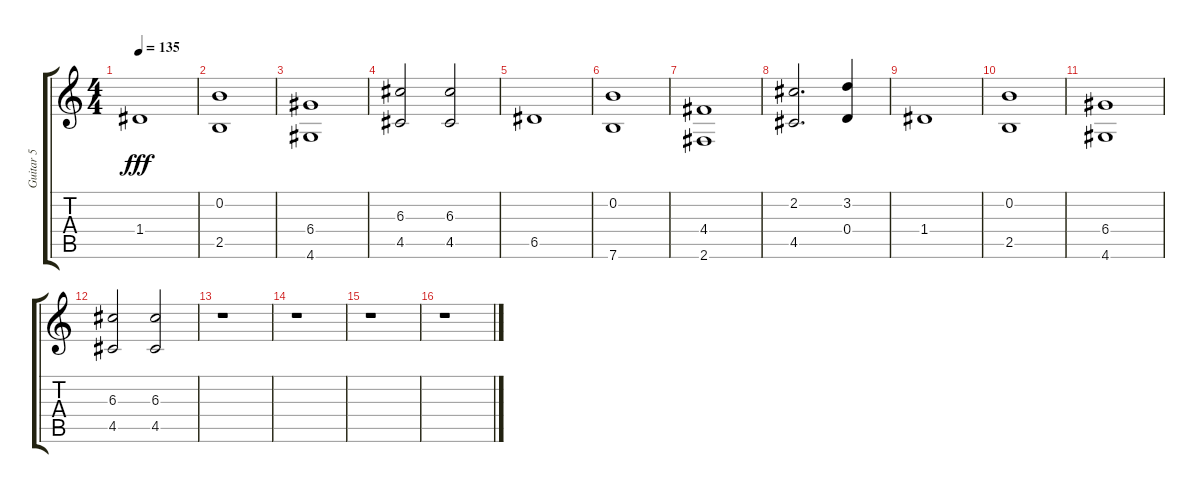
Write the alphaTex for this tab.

\track ("Guitar 5" "Guitar 5") {instrument distortionguitar}
\staff {score tabs}
\tuning (E4 B3 G3 D3 A2 E2) {hide}
\ts (4 4)
\tempo 135
\clef g2
\ks c
1.4.1{dy fff} |
(0.2 2.5).1 |
(6.4 4.6).1 |
(6.3 4.5).2 (6.3 4.5).2 |
6.5.1 |
(0.2 7.6).1 |
(4.4 2.6).1 |
(2.2 4.5).2{d} (3.2 0.4).4 |
1.4.1 |
(0.2 2.5).1 |
(6.4 4.6).1 |
(6.3 4.5).2 (6.3 4.5).2 |
r.1 |
r.1 |
r.1 |
r.1
